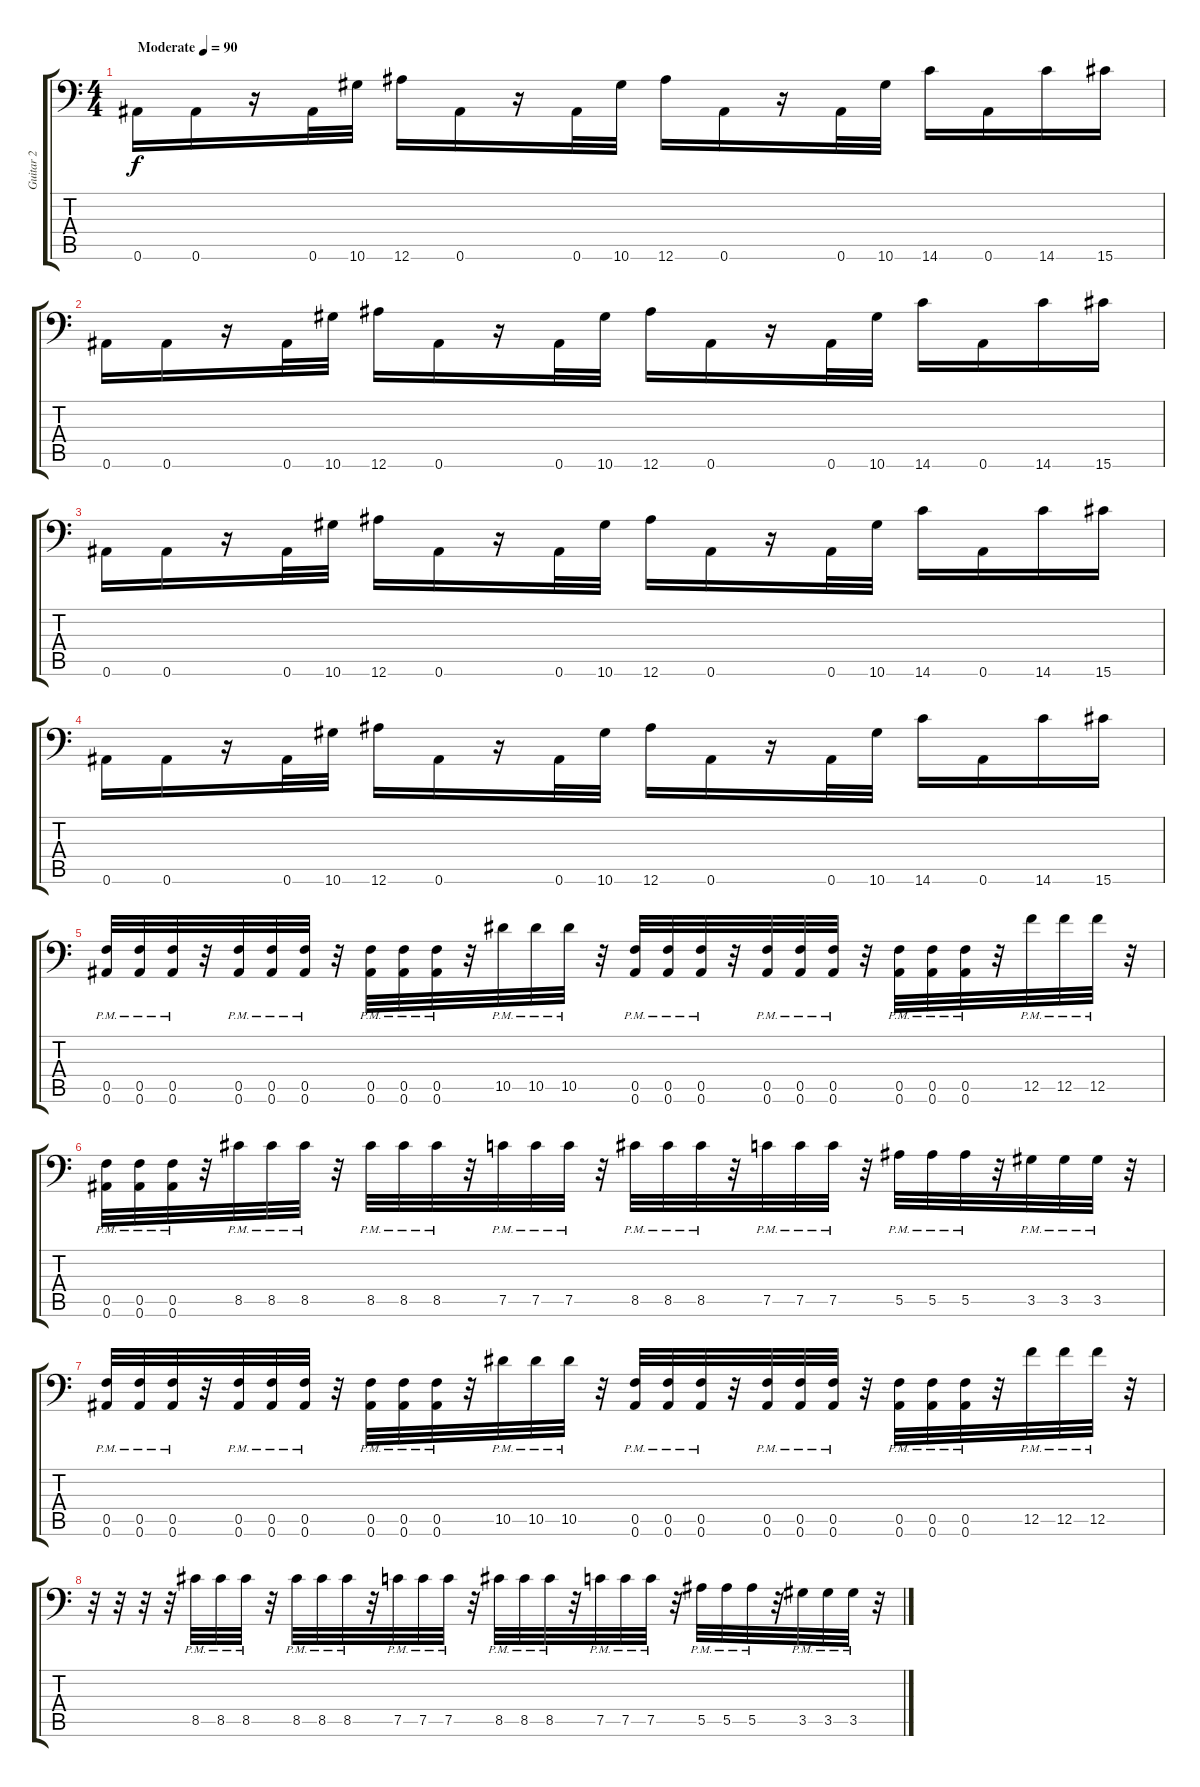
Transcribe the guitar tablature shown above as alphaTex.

\track ("Guitar 2" "Guitar 2") {instrument distortionguitar}
\staff {score tabs}
\tuning (C4 G3 Eb3 Bb2 F2 Bb1) {hide}
\ts (4 4)
\tempo (90 "Moderate")
\clef f4
\ks c
0.6.16{dy f instrument distortionguitar} 0.6.16 r.16 0.6.32 10.6.32 12.6.16 0.6.16 r.16 0.6.32 10.6.32 12.6.16 0.6.16 r.16 0.6.32 10.6.32 14.6.16 0.6.16 14.6.16 15.6.16 |
0.6.16 0.6.16 r.16 0.6.32 10.6.32 12.6.16 0.6.16 r.16 0.6.32 10.6.32 12.6.16 0.6.16 r.16 0.6.32 10.6.32 14.6.16 0.6.16 14.6.16 15.6.16 |
0.6.16 0.6.16 r.16 0.6.32 10.6.32 12.6.16 0.6.16 r.16 0.6.32 10.6.32 12.6.16 0.6.16 r.16 0.6.32 10.6.32 14.6.16 0.6.16 14.6.16 15.6.16 |
0.6.16 0.6.16 r.16 0.6.32 10.6.32 12.6.16 0.6.16 r.16 0.6.32 10.6.32 12.6.16 0.6.16 r.16 0.6.32 10.6.32 14.6.16 0.6.16 14.6.16 15.6.16 |
(0.5{pm} 0.6{pm}).32 (0.5{pm} 0.6{pm}).32 (0.5{pm} 0.6{pm}).32 r.32 (0.5{pm} 0.6{pm}).32 (0.5{pm} 0.6{pm}).32 (0.5{pm} 0.6{pm}).32 r.32 (0.5{pm} 0.6{pm}).32 (0.5{pm} 0.6{pm}).32 (0.5{pm} 0.6{pm}).32 r.32 10.5{pm}.32 10.5{pm}.32 10.5{pm}.32 r.32 (0.5{pm} 0.6{pm}).32 (0.5{pm} 0.6{pm}).32 (0.5{pm} 0.6{pm}).32 r.32 (0.5{pm} 0.6{pm}).32 (0.5{pm} 0.6{pm}).32 (0.5{pm} 0.6{pm}).32 r.32 (0.5{pm} 0.6{pm}).32 (0.5{pm} 0.6{pm}).32 (0.5{pm} 0.6{pm}).32 r.32 12.5{pm}.32 12.5{pm}.32 12.5{pm}.32 r.32 |
(0.5{pm} 0.6{pm}).32 (0.5{pm} 0.6{pm}).32 (0.5{pm} 0.6{pm}).32 r.32 8.5{pm}.32 8.5{pm}.32 8.5{pm}.32 r.32 8.5{pm}.32 8.5{pm}.32 8.5{pm}.32 r.32 7.5{pm}.32 7.5{pm}.32 7.5{pm}.32 r.32 8.5{pm}.32 8.5{pm}.32 8.5{pm}.32 r.32 7.5{pm}.32 7.5{pm}.32 7.5{pm}.32 r.32 5.5{pm}.32 5.5{pm}.32 5.5{pm}.32 r.32 3.5{pm}.32 3.5{pm}.32 3.5{pm}.32 r.32 |
(0.5{pm} 0.6{pm}).32 (0.5{pm} 0.6{pm}).32 (0.5{pm} 0.6{pm}).32 r.32 (0.5{pm} 0.6{pm}).32 (0.5{pm} 0.6{pm}).32 (0.5{pm} 0.6{pm}).32 r.32 (0.5{pm} 0.6{pm}).32 (0.5{pm} 0.6{pm}).32 (0.5{pm} 0.6{pm}).32 r.32 10.5{pm}.32 10.5{pm}.32 10.5{pm}.32 r.32 (0.5{pm} 0.6{pm}).32 (0.5{pm} 0.6{pm}).32 (0.5{pm} 0.6{pm}).32 r.32 (0.5{pm} 0.6{pm}).32 (0.5{pm} 0.6{pm}).32 (0.5{pm} 0.6{pm}).32 r.32 (0.5{pm} 0.6{pm}).32 (0.5{pm} 0.6{pm}).32 (0.5{pm} 0.6{pm}).32 r.32 12.5{pm}.32 12.5{pm}.32 12.5{pm}.32 r.32 |
r.32 r.32 r.32 r.32 8.5{pm}.32 8.5{pm}.32 8.5{pm}.32 r.32 8.5{pm}.32 8.5{pm}.32 8.5{pm}.32 r.32 7.5{pm}.32 7.5{pm}.32 7.5{pm}.32 r.32 8.5{pm}.32 8.5{pm}.32 8.5{pm}.32 r.32 7.5{pm}.32 7.5{pm}.32 7.5{pm}.32 r.32 5.5{pm}.32 5.5{pm}.32 5.5{pm}.32 r.32 3.5{pm}.32 3.5{pm}.32 3.5{pm}.32 r.32
